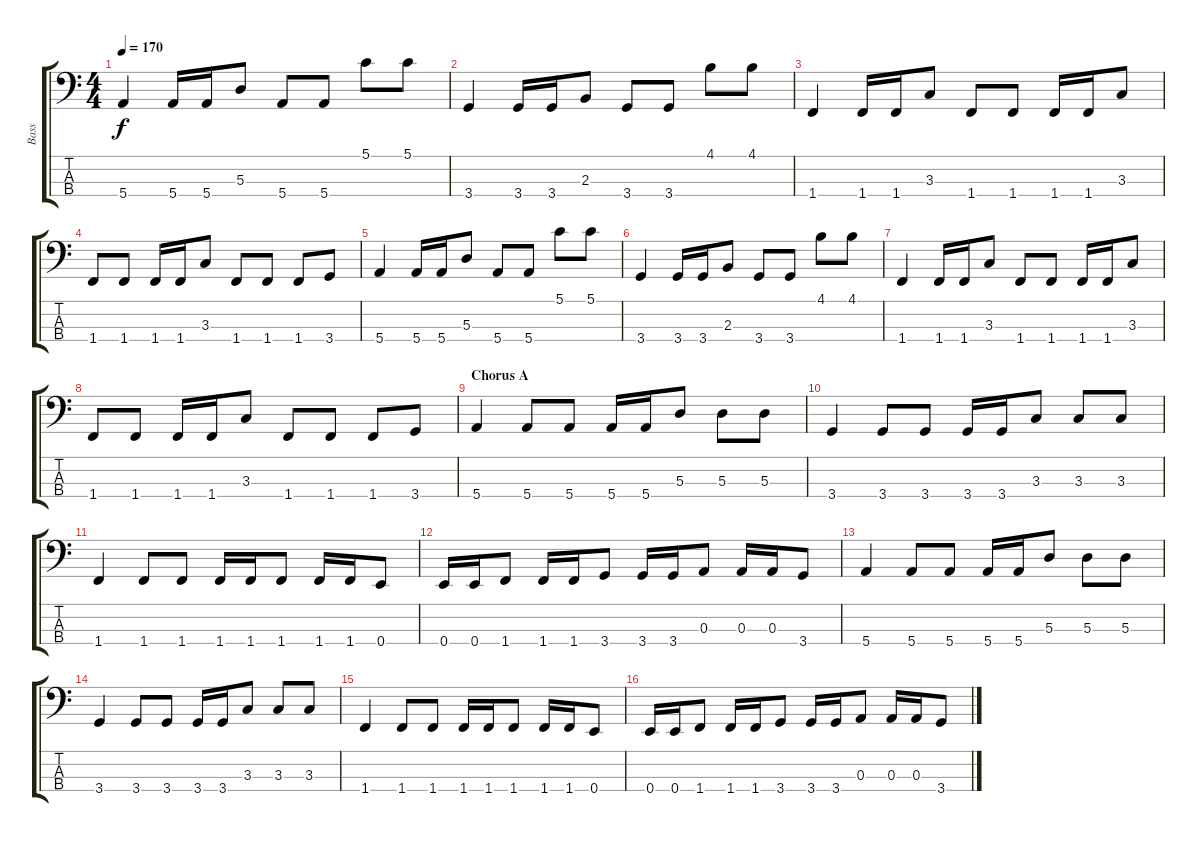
\track ("Bass" "Bass") {instrument electricbassfinger}
\staff {score tabs}
\tuning (G2 D2 A1 E1) {hide}
\ts (4 4)
\tempo 170
\clef f4
\ks c
5.4.4{dy f} 5.4.16 5.4.16 5.3.8 5.4.8 5.4.8 5.1.8 5.1.8 |
3.4.4 3.4.16 3.4.16 2.3.8 3.4.8 3.4.8 4.1.8 4.1.8 |
1.4.4 1.4.16 1.4.16 3.3.8 1.4.8 1.4.8 1.4.16 1.4.16 3.3.8 |
1.4.8 1.4.8 1.4.16 1.4.16 3.3.8 1.4.8 1.4.8 1.4.8 3.4.8 |
5.4.4 5.4.16 5.4.16 5.3.8 5.4.8 5.4.8 5.1.8 5.1.8 |
3.4.4 3.4.16 3.4.16 2.3.8 3.4.8 3.4.8 4.1.8 4.1.8 |
1.4.4 1.4.16 1.4.16 3.3.8 1.4.8 1.4.8 1.4.16 1.4.16 3.3.8 |
1.4.8 1.4.8 1.4.16 1.4.16 3.3.8 1.4.8 1.4.8 1.4.8 3.4.8 |
\section ("" "Chorus A")
5.4.4 5.4.8 5.4.8 5.4.16 5.4.16 5.3.8 5.3.8 5.3.8 |
3.4.4 3.4.8 3.4.8 3.4.16 3.4.16 3.3.8 3.3.8 3.3.8 |
1.4.4 1.4.8 1.4.8 1.4.16 1.4.16 1.4.8 1.4.16 1.4.16 0.4.8 |
0.4.16 0.4.16 1.4.8 1.4.16 1.4.16 3.4.8 3.4.16 3.4.16 0.3.8 0.3.16 0.3.16 3.4.8 |
5.4.4 5.4.8 5.4.8 5.4.16 5.4.16 5.3.8 5.3.8 5.3.8 |
3.4.4 3.4.8 3.4.8 3.4.16 3.4.16 3.3.8 3.3.8 3.3.8 |
1.4.4 1.4.8 1.4.8 1.4.16 1.4.16 1.4.8 1.4.16 1.4.16 0.4.8 |
0.4.16 0.4.16 1.4.8 1.4.16 1.4.16 3.4.8 3.4.16 3.4.16 0.3.8 0.3.16 0.3.16 3.4.8
